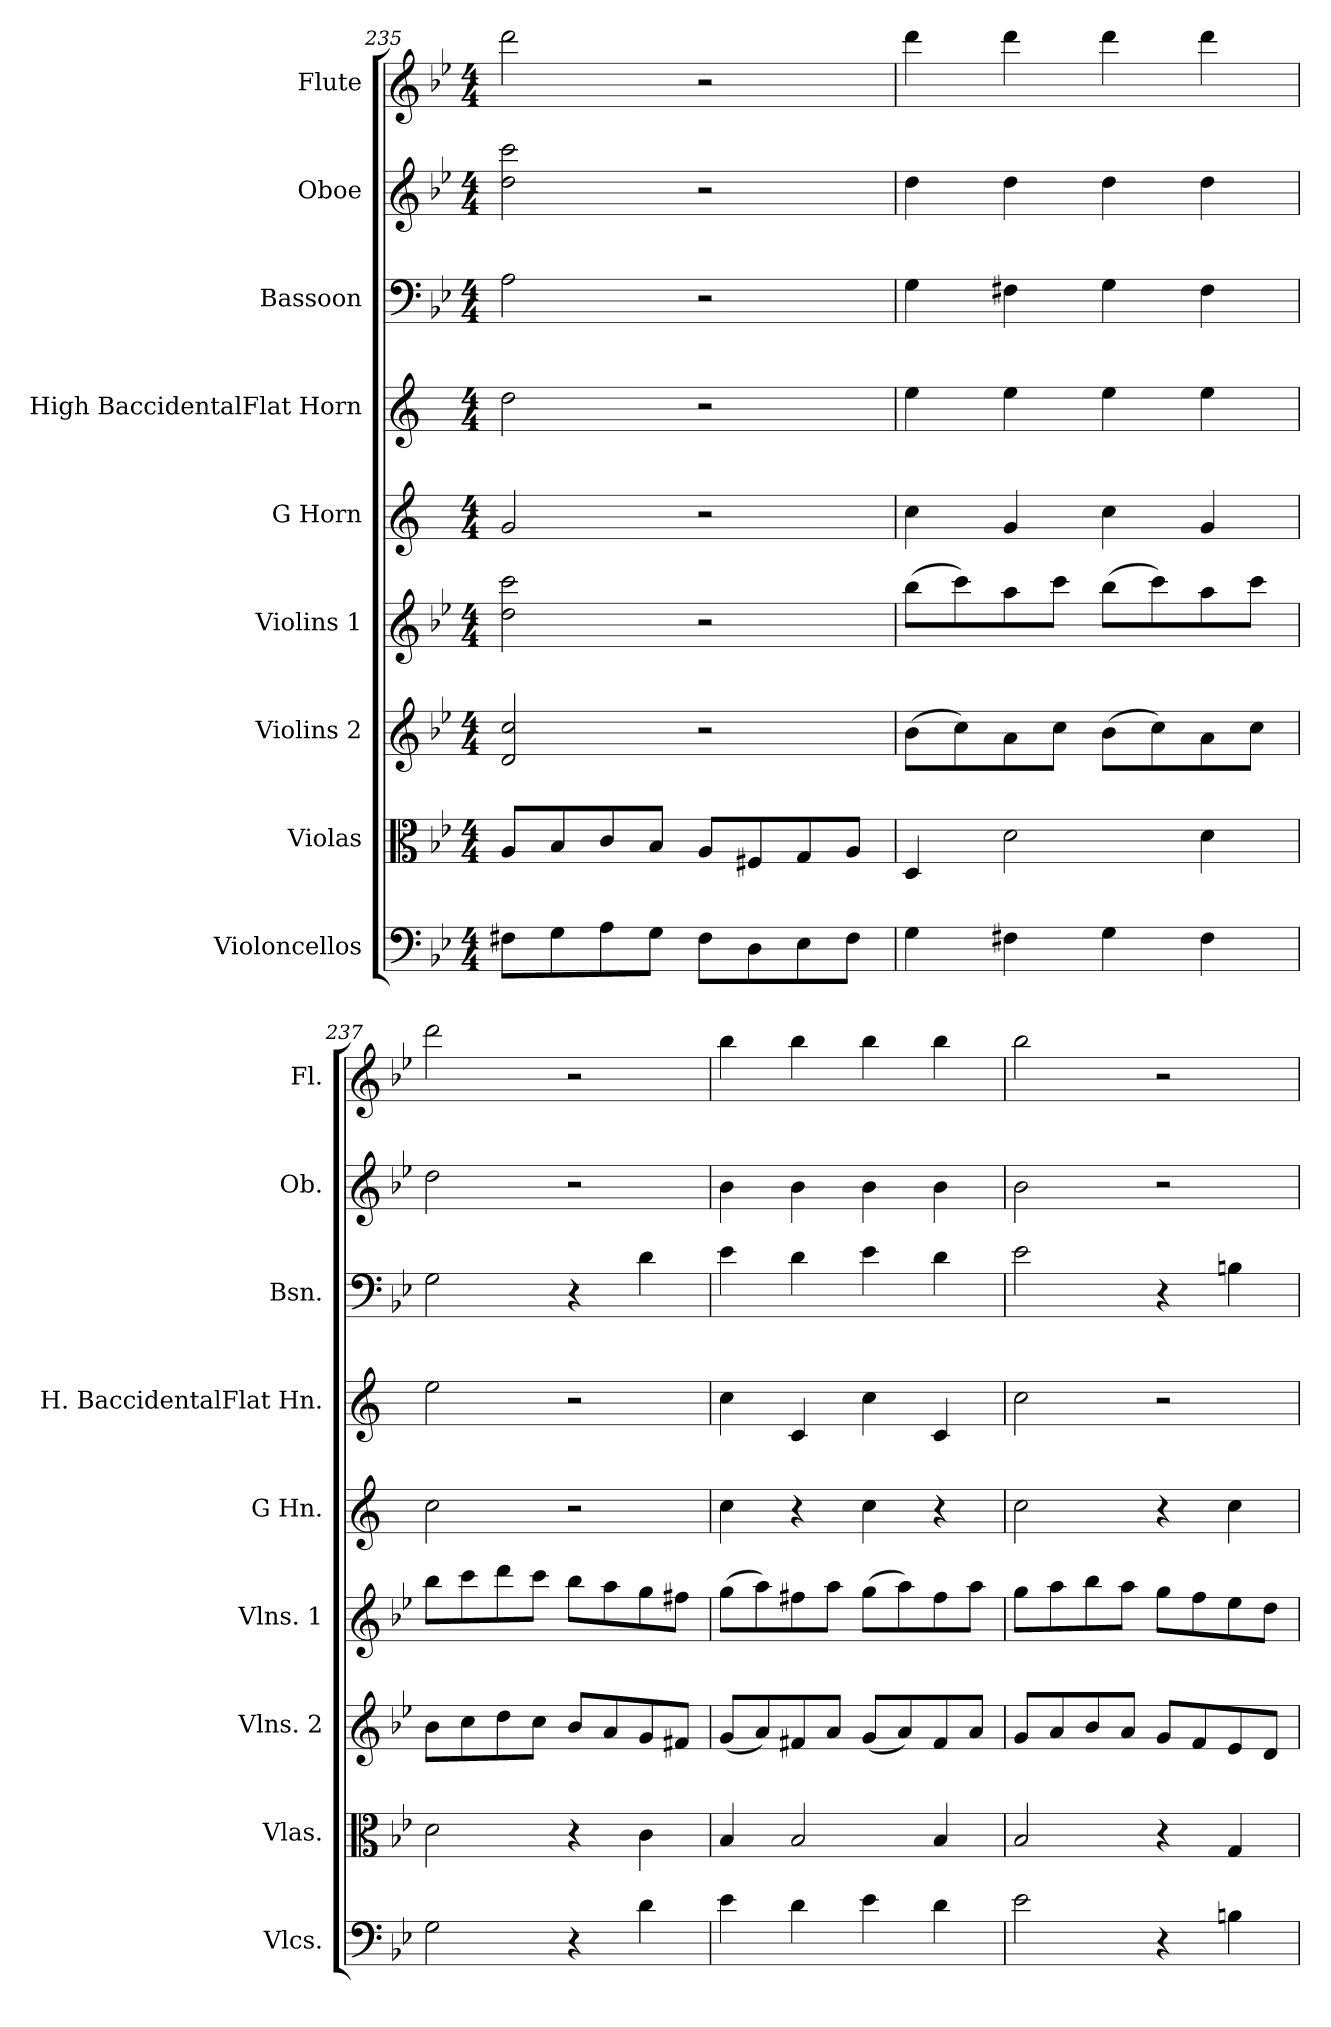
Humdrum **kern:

**kern	**kern	**kern	**kern	**kern	**kern	**kern	**kern	**kern
*part9	*part8	*part7	*part6	*part5	*part4	*part3	*part2	*part1
*staff9	*staff8	*staff7	*staff6	*staff5	*staff4	*staff3	*staff2	*staff1
*I"Violoncellos	*I"Violas	*I"Violins 2	*I"Violins 1	*I"G Horn	*I"High BaccidentalFlat Horn	*I"Bassoon	*I"Oboe	*I"Flute
*I'Vlcs.	*I'Vlas.	*I'Vlns. 2	*I'Vlns. 1	*I'G Hn.	*I'H. BaccidentalFlat Hn.	*I'Bsn.	*I'Ob.	*I'Fl.
*clefF4	*clefC3	*clefG2	*clefG2	*clefG2	*clefG2	*clefF4	*clefG2	*clefG2
*	*	*	*	*ITrd3c5	*ITrd1c2	*	*	*
*k[b-e-]	*k[b-e-]	*k[b-e-]	*k[b-e-]	*k[f#]	*k[b-e-]	*k[b-e-]	*k[b-e-]	*k[b-e-]
*M4/4	*M4/4	*M4/4	*M4/4	*M4/4	*M4/4	*M4/4	*M4/4	*M4/4
=235	=235	=235	=235	=235	=235	=235	=235	=235
8F#X\L	8A/L	2d/ 2cc/	2dd\ 2ccc\	2d/	2cc\	2A\	2dd\ 2ccc\	2ddd\
8G\	8B-/	.	.	.	.	.	.	.
8A\	8c/	.	.	.	.	.	.	.
8G\J	8B-/J	.	.	.	.	.	.	.
8F#\L	8A/L	2r	2r	2r	2r	2r	2r	2r
8D\	8F#X/	.	.	.	.	.	.	.
8E-\	8G/	.	.	.	.	.	.	.
8F#\J	8A/J	.	.	.	.	.	.	.
=236	=236	=236	=236	=236	=236	=236	=236	=236
4G\	4D/	(8b-\L	(8bb-\L	4g\	4dd\	4G\	4dd\	4ddd\
.	.	8cc\)	8ccc\)	.	.	.	.	.
4F#X\	2d\	8a\	8aa\	4d/	4dd\	4F#X\	4dd\	4ddd\
.	.	8cc\J	8ccc\J	.	.	.	.	.
4G\	.	(8b-\L	(8bb-\L	4g\	4dd\	4G\	4dd\	4ddd\
.	.	8cc\)	8ccc\)	.	.	.	.	.
4F#\	4d\	8a\	8aa\	4d/	4dd\	4F#\	4dd\	4ddd\
.	.	8cc\J	8ccc\J	.	.	.	.	.
!!LO:PB:g=z
=237	=237	=237	=237	=237	=237	=237	=237	=237
2G\	2d\	8b-\L	8bb-\L	2g\	2dd\	2G\	2dd\	2ddd\
.	.	8cc\	8ccc\	.	.	.	.	.
.	.	8dd\	8ddd\	.	.	.	.	.
.	.	8cc\J	8ccc\J	.	.	.	.	.
4r	4r	8b-/L	8bb-\L	2r	2r	4r	2r	2r
.	.	8a/	8aa\	.	.	.	.	.
4d\	4c\	8g/	8gg\	.	.	4d\	.	.
.	.	8f#X/J	8ff#X\J	.	.	.	.	.
=238	=238	=238	=238	=238	=238	=238	=238	=238
4e-\	4B-/	(8g/L	(8gg\L	4g\	4b-\	4e-\	4b-\	4bb-\
.	.	8a/)	8aa\)	.	.	.	.	.
4d\	2B-/	8f#X/	8ff#X\	4r	4B-/	4d\	4b-\	4bb-\
.	.	8a/J	8aa\J	.	.	.	.	.
4e-\	.	(8g/L	(8gg\L	4g\	4b-\	4e-\	4b-\	4bb-\
.	.	8a/)	8aa\)	.	.	.	.	.
4d\	4B-/	8f#/	8ff#\	4r	4B-/	4d\	4b-\	4bb-\
.	.	8a/J	8aa\J	.	.	.	.	.
=239	=239	=239	=239	=239	=239	=239	=239	=239
2e-\	2B-/	8g/L	8gg\L	2g\	2b-\	2e-\	2b-\	2bb-\
.	.	8a/	8aa\	.	.	.	.	.
.	.	8b-/	8bb-\	.	.	.	.	.
.	.	8a/J	8aa\J	.	.	.	.	.
4r	4r	8g/L	8gg\L	4r	2r	4r	2r	2r
.	.	8f/	8ff\	.	.	.	.	.
4Bn\	4G/	8e-/	8ee-\	4g\	.	4Bn\	.	.
.	.	8d/J	8dd\J	.	.	.	.	.
=	=	=	=	=	=	=	=	=
*-	*-	*-	*-	*-	*-	*-	*-	*-
